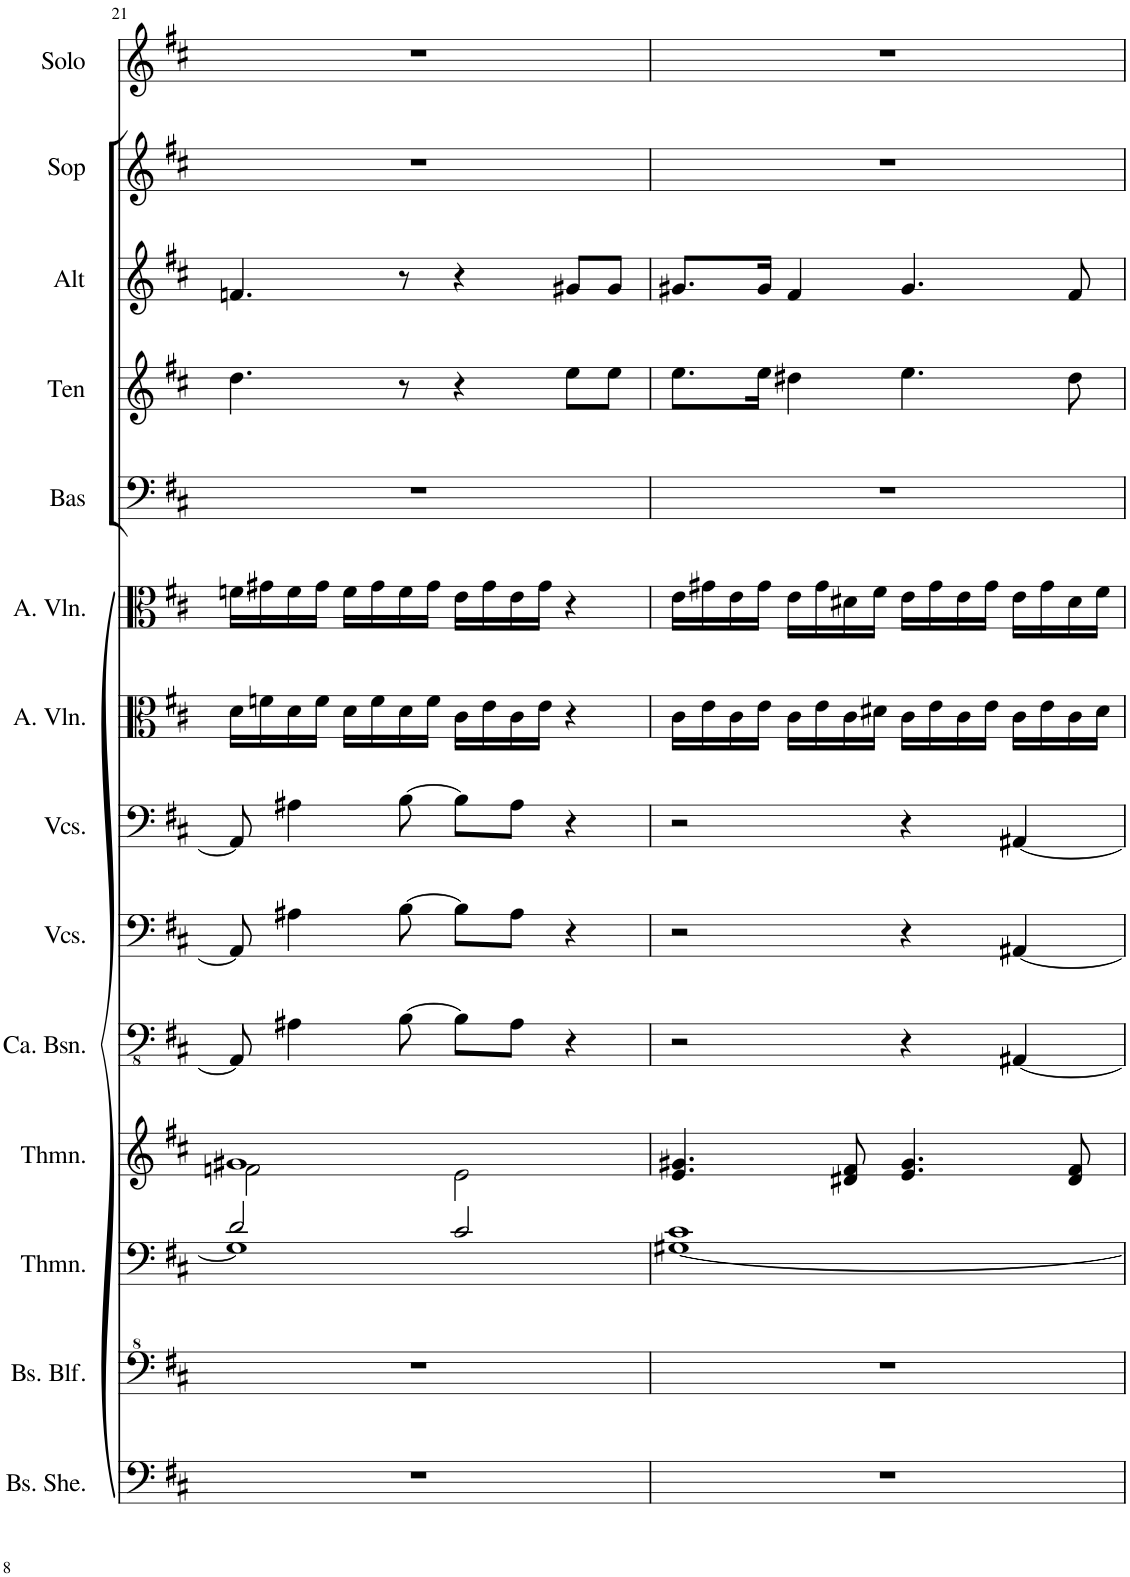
**kern	**kern	**kern	**kern	**kern	**kern	**kern	**kern	**kern	**kern	**kern	**kern	**kern	**kern
*part14	*part13	*part12	*part11	*part10	*part9	*part8	*part7	*part6	*part5	*part4	*part3	*part2	*part1
*staff14	*staff13	*staff12	*staff11	*staff10	*staff9	*staff8	*staff7	*staff6	*staff5	*staff4	*staff3	*staff2	*staff1
*I"Bas-sheng, Organ lh2	*I"Bas-blokfluit, Organ rh2	*I"Theremin, Organ lh1	*I"Theremin, Organ rh1	*I"Contrabassen, Double bass	*I"Violoncellos, Cello II	*I"Violoncellos, Cello I	*I"Altviolen, Viola II	*I"Altviolen, Viola I	*I"Bas	*I"Ten	*I"Alt	*I"Sopraan	*I"Bariton solo
*I'Bs. She.	*I'Bs. Blf.	*I'Thmn.	*I'Thmn.	*I'Ca. Bsn.	*I'Vcs.	*I'Vcs.	*I'A. Vln.	*I'A. Vln.	*I'Bas	*I'Ten	*I'Alt	*I'Sop	*I'Solo
!!LO:PB:g=z
*clefF4	*clefF^4	*clefF4	*clefG2	*clefFv4	*clefF4	*clefF4	*clefC3	*clefC3	*clefF4	*clefG2	*clefG2	*clefG2	*clefG2
*	*	*	*	*	*	*	*	*	*	*Trd1c2	*Trd1c2	*	*Trd4c7
*k[f#c#]	*k[f#c#]	*k[f#c#]	*k[f#c#]	*k[f#c#]	*k[f#c#]	*k[f#c#]	*k[f#c#]	*k[f#c#]	*k[f#c#]	*k[f#c#]	*k[f#c#]	*k[f#c#]	*k[f#c#]
*M4/4	*M4/4	*M4/4	*M4/4	*M4/4	*M4/4	*M4/4	*M4/4	*M4/4	*M4/4	*M4/4	*M4/4	*M4/4	*M4/4
=21	=21	=21	=21	=21	=21	=21	=21	=21	=21	=21	=21	=21	=21
*	*	*^	*^	*	*	*	*	*	*	*	*	*	*
1r	1r	2d/	1G#]	1g#X	2fn\	8AAA#/]	8AA#/]	8AA#/]	16d\LL	16fn\LL	1r	4.dd\	4.fn/	1r	1r
.	.	.	.	.	.	.	.	.	16fn\	16g#X\	.	.	.	.	.
.	.	.	.	.	.	4AA#X\	4A#X\	4A#X\	16d\	16f\	.	.	.	.	.
.	.	.	.	.	.	.	.	.	16f\JJ	16g#\JJ	.	.	.	.	.
.	.	.	.	.	.	.	.	.	16d\LL	16f\LL	.	.	.	.	.
.	.	.	.	.	.	.	.	.	16f\	16g#\	.	.	.	.	.
.	.	.	.	.	.	[8BB\	[8B\	[8B\	16d\	16f\	.	8r	8r	.	.
.	.	.	.	.	.	.	.	.	16f\JJ	16g#\JJ	.	.	.	.	.
.	.	2c#/	.	.	2e\	8BB\L]	8B\L]	8B\L]	16c#\LL	16e\LL	.	4r	4r	.	.
.	.	.	.	.	.	.	.	.	16e\	16g#\	.	.	.	.	.
.	.	.	.	.	.	8AA#\J	8A#\J	8A#\J	16c#\	16e\	.	.	.	.	.
.	.	.	.	.	.	.	.	.	16e\JJ	16g#\JJ	.	.	.	.	.
.	.	.	.	.	.	4r	4r	4r	4r	4r	.	8ee\L	8g#X/L	.	.
.	.	.	.	.	.	.	.	.	.	.	.	8ee\J	8g#/J	.	.
*	*	*	*	*v	*v	*	*	*	*	*	*	*	*	*	*
=22	=22	=22	=22	=22	=22	=22	=22	=22	=22	=22	=22	=22	=22	=22
1r	1r	1c#	[1G#X	4.e/ 4.g#X/	2r	2r	2r	16c#\LL	16e\LL	1r	8.ee\L	8.g#X/L	1r	1r
.	.	.	.	.	.	.	.	16e\	16g#X\	.	.	.	.	.
.	.	.	.	.	.	.	.	16c#\	16e\	.	.	.	.	.
.	.	.	.	.	.	.	.	16e\JJ	16g#\JJ	.	16ee\Jk	16g#/Jk	.	.
.	.	.	.	.	.	.	.	16c#\LL	16e\LL	.	4dd#X\	4f#/	.	.
.	.	.	.	.	.	.	.	16e\	16g#\	.	.	.	.	.
.	.	.	.	8d#X/ 8f#/	.	.	.	16c#\	16d#X\	.	.	.	.	.
.	.	.	.	.	.	.	.	16d#X\JJ	16f#\JJ	.	.	.	.	.
.	.	.	.	4.e/ 4.g#/	4r	4r	4r	16c#\LL	16e\LL	.	4.ee\	4.g#/	.	.
.	.	.	.	.	.	.	.	16e\	16g#\	.	.	.	.	.
.	.	.	.	.	.	.	.	16c#\	16e\	.	.	.	.	.
.	.	.	.	.	.	.	.	16e\JJ	16g#\JJ	.	.	.	.	.
.	.	.	.	.	[4AAA#X/	[4AA#X/	[4AA#X/	16c#\LL	16e\LL	.	.	.	.	.
.	.	.	.	.	.	.	.	16e\	16g#\	.	.	.	.	.
.	.	.	.	8d#/ 8f#/	.	.	.	16c#\	16d#\	.	8dd#\	8f#/	.	.
.	.	.	.	.	.	.	.	16d#\JJ	16f#\JJ	.	.	.	.	.
*	*	*v	*v	*	*	*	*	*	*	*	*	*	*	*
=	=	=	=	=	=	=	=	=	=	=	=	=	=
*-	*-	*-	*-	*-	*-	*-	*-	*-	*-	*-	*-	*-	*-
